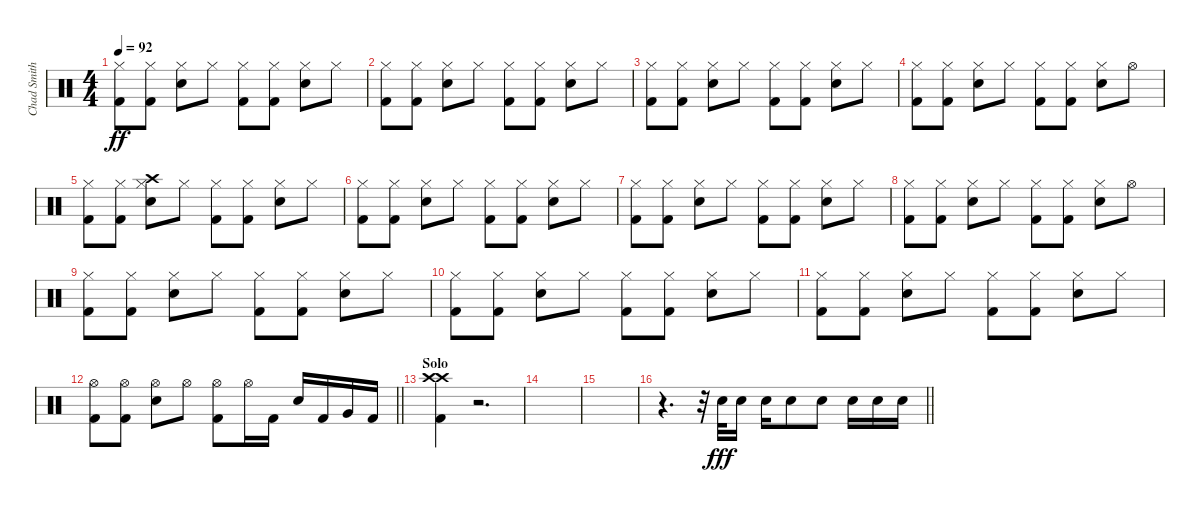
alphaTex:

\track ("Chad Smith" "Chad Smith") {instrument percussion}
\staff {score}
\articulation defaults
\ts (4 4)
\tempo 92
\clef neutral
\ks c
("Hi-Hat (closed)" "Kick (hit) 2").8{dy ff} ("Hi-Hat (closed)" "Kick (hit) 2").8 ("Hi-Hat (closed)" "Electric Snare (hit)").8 "Hi-Hat (closed)".8 ("Hi-Hat (closed)" "Kick (hit) 2").8 ("Hi-Hat (closed)" "Kick (hit) 2").8 ("Hi-Hat (closed)" "Electric Snare (hit)").8 "Hi-Hat (closed)".8 |
("Hi-Hat (closed)" "Kick (hit) 2").8 ("Hi-Hat (closed)" "Kick (hit) 2").8 ("Hi-Hat (closed)" "Electric Snare (hit)").8 "Hi-Hat (closed)".8 ("Hi-Hat (closed)" "Kick (hit) 2").8 ("Hi-Hat (closed)" "Kick (hit) 2").8 ("Hi-Hat (closed)" "Electric Snare (hit)").8 "Hi-Hat (closed)".8 |
("Hi-Hat (closed)" "Kick (hit) 2").8 ("Hi-Hat (closed)" "Kick (hit) 2").8 ("Hi-Hat (closed)" "Electric Snare (hit)").8 "Hi-Hat (closed)".8 ("Hi-Hat (closed)" "Kick (hit) 2").8 ("Hi-Hat (closed)" "Kick (hit) 2").8 ("Hi-Hat (closed)" "Electric Snare (hit)").8 "Hi-Hat (closed)".8 |
("Hi-Hat (closed)" "Kick (hit) 2").8 ("Hi-Hat (closed)" "Kick (hit) 2").8 ("Hi-Hat (closed)" "Electric Snare (hit)").8 "Hi-Hat (closed)".8 ("Hi-Hat (closed)" "Kick (hit) 2").8 ("Hi-Hat (closed)" "Kick (hit) 2").8 ("Hi-Hat (closed)" "Electric Snare (hit)").8 "Hi-Hat (open)".8 |
("Hi-Hat (closed)" "Kick (hit) 2").8 ("Hi-Hat (closed)" "Kick (hit) 2").8 ("Crash high (hit)" "Hi-Hat (closed)" "Electric Snare (hit)").8 "Hi-Hat (closed)".8 ("Hi-Hat (closed)" "Kick (hit) 2").8 ("Hi-Hat (closed)" "Kick (hit) 2").8 ("Hi-Hat (closed)" "Electric Snare (hit)").8 "Hi-Hat (closed)".8 |
("Hi-Hat (closed)" "Kick (hit) 2").8 ("Hi-Hat (closed)" "Kick (hit) 2").8 ("Hi-Hat (closed)" "Electric Snare (hit)").8 "Hi-Hat (closed)".8 ("Hi-Hat (closed)" "Kick (hit) 2").8 ("Hi-Hat (closed)" "Kick (hit) 2").8 ("Hi-Hat (closed)" "Electric Snare (hit)").8 "Hi-Hat (closed)".8 |
("Hi-Hat (closed)" "Kick (hit) 2").8 ("Hi-Hat (closed)" "Kick (hit) 2").8 ("Hi-Hat (closed)" "Electric Snare (hit)").8 "Hi-Hat (closed)".8 ("Hi-Hat (closed)" "Kick (hit) 2").8 ("Hi-Hat (closed)" "Kick (hit) 2").8 ("Hi-Hat (closed)" "Electric Snare (hit)").8 "Hi-Hat (closed)".8 |
("Hi-Hat (closed)" "Kick (hit) 2").8 ("Hi-Hat (closed)" "Kick (hit) 2").8 ("Hi-Hat (closed)" "Electric Snare (hit)").8 "Hi-Hat (closed)".8 ("Hi-Hat (closed)" "Kick (hit) 2").8 ("Hi-Hat (closed)" "Kick (hit) 2").8 ("Hi-Hat (closed)" "Electric Snare (hit)").8 "Hi-Hat (open)".8 |
("Hi-Hat (closed)" "Kick (hit) 2").8 ("Hi-Hat (closed)" "Kick (hit) 2").8 ("Hi-Hat (closed)" "Electric Snare (hit)").8 "Hi-Hat (closed)".8 ("Hi-Hat (closed)" "Kick (hit) 2").8 ("Hi-Hat (closed)" "Kick (hit) 2").8 ("Hi-Hat (closed)" "Electric Snare (hit)").8 "Hi-Hat (closed)".8 |
("Hi-Hat (closed)" "Kick (hit) 2").8 ("Hi-Hat (closed)" "Kick (hit) 2").8 ("Hi-Hat (closed)" "Electric Snare (hit)").8 "Hi-Hat (closed)".8 ("Hi-Hat (closed)" "Kick (hit) 2").8 ("Hi-Hat (closed)" "Kick (hit) 2").8 ("Hi-Hat (closed)" "Electric Snare (hit)").8 "Hi-Hat (closed)".8 |
("Hi-Hat (closed)" "Kick (hit) 2").8 ("Hi-Hat (closed)" "Kick (hit) 2").8 ("Hi-Hat (closed)" "Electric Snare (hit)").8 "Hi-Hat (closed)".8 ("Hi-Hat (closed)" "Kick (hit) 2").8 ("Hi-Hat (closed)" "Kick (hit) 2").8 ("Hi-Hat (closed)" "Electric Snare (hit)").8 "Hi-Hat (closed)".8 |
\barLineRight lightlight
("Hi-Hat (open)" "Kick (hit) 2").8 ("Hi-Hat (open)" "Kick (hit) 2").8 ("Hi-Hat (open)" "Electric Snare (hit)").8 "Hi-Hat (open)".8 ("Hi-Hat (open)" "Kick (hit) 2").8 "Hi-Hat (open)".16 "Kick (hit) 2".16 "Electric Snare (hit)".16 "Kick (hit) 2".16 "Very Low Tom (hit)".16 "Kick (hit) 2".16 |
\section ("" "Solo")
("Crash high (hit)" "Crash high (hit)" "Kick (hit) 2").4 r.2{d} |
|
|
\barLineRight lightlight
r.4{d} r.32 "Electric Snare (hit)".32{dy fff volume 16} "Electric Snare (hit)".16 "Electric Snare (hit)".16 "Electric Snare (hit)".8 "Electric Snare (hit)".8 "Electric Snare (hit)".16 "Electric Snare (hit)".16 "Electric Snare (hit)".16
